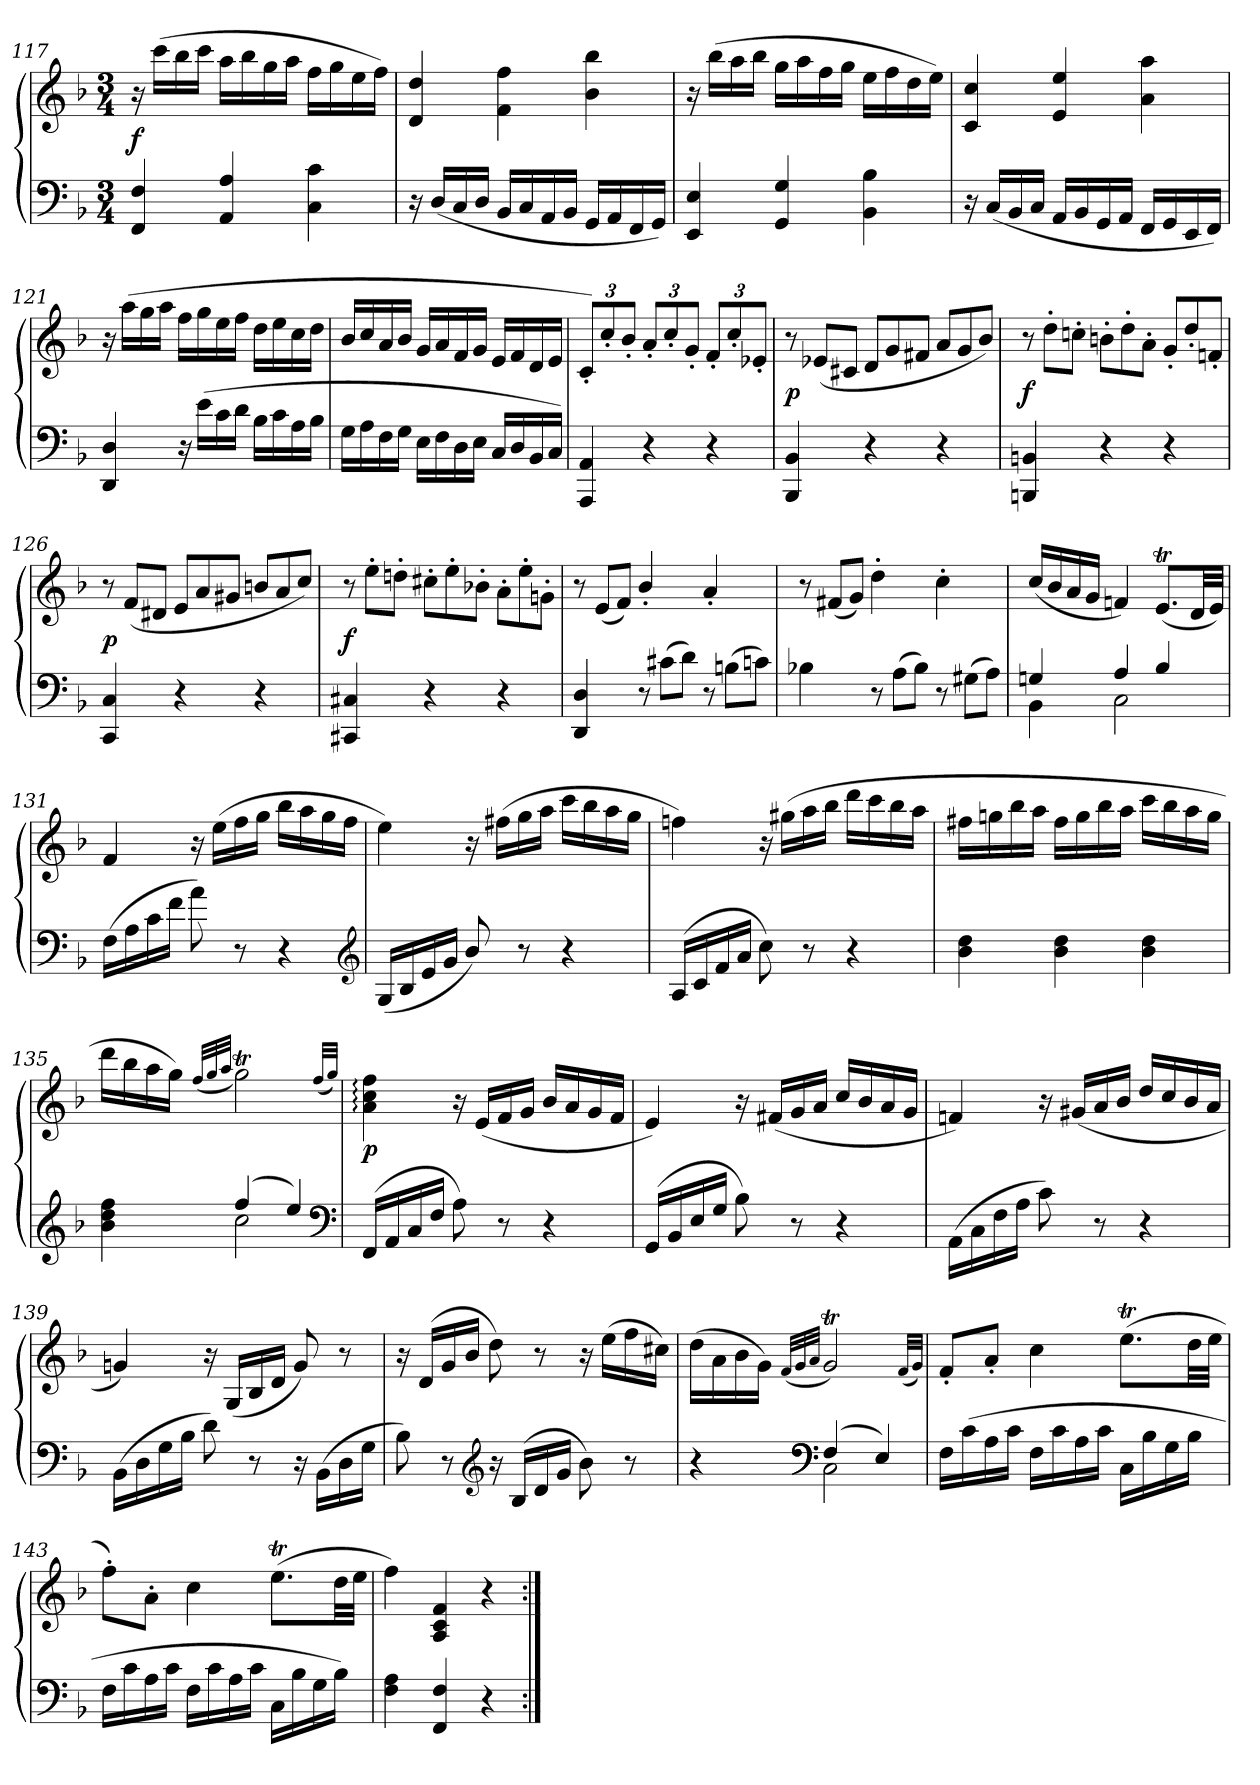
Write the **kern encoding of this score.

**kern	**kern	**dynam
*part1	*part1	*part1
*staff2	*staff1	*staff1/2
*clefF4	*clefG2	*
*k[b-]	*k[b-]	*
*F:	*F:	*
*M3/4	*M3/4	*
=117	=117	=117
4FF 4F	16r	f
.	(16cccLL	.
.	16bb-	.
.	16cccJJ	.
4AA/ 4A/	16aaLL	.
.	16bb-	.
.	16gg	.
.	16aaJJ	.
4C 4c	16ffLL	.
.	16gg	.
.	16ee	.
.	16ffJJ)	.
=118	=118	=118
16r	4d 4dd	.
(16DLL	.	.
16C	.	.
16DJJ	.	.
16BB-LL	4f 4ff	.
16C	.	.
16AA	.	.
16BB-JJ	.	.
16GGLL	4b- 4bb-	.
16AA	.	.
16FF	.	.
16GGJJ)	.	.
=119	=119	=119
4EE 4E	16r	.
.	(16bb-LL	.
.	16aa	.
.	16bb-JJ	.
4GG 4G	16ggLL	.
.	16aa	.
.	16ff	.
.	16ggJJ	.
4BB- 4B-	16eeLL	.
.	16ff	.
.	16dd	.
.	16eeJJ)	.
!!LO:LB:g=z
=120	=120	=120
16r	4c 4cc	.
(16CLL	.	.
16BB-	.	.
16CJJ	.	.
16AALL	4e 4ee	.
16BB-	.	.
16GG	.	.
16AAJJ	.	.
16FFLL	4a 4aa	.
16GG	.	.
16EE	.	.
16FFJJ)	.	.
=121	=121	=121
4DD 4D	16r	.
.	(16aaLL	.
.	16gg	.
.	16aaJJ	.
16r	16ffLL	.
(16eLL	16gg	.
16c	16ee	.
16dJJ	16ffJJ	.
16B-LL	16ddLL	.
16c	16ee	.
16A	16cc	.
16B-JJ	16ddJJ	.
=122	=122	=122
16GLL	16b-/LL	.
16A	16cc/	.
16F	16a/	.
16GJJ	16b-/JJ	.
16ELL	16gLL	.
16F	16a	.
16D	16f	.
16EJJ	16gJJ	.
16CLL	16eLL	.
16D	16f	.
16BB-	16d	.
16CJJ)	16eJJ	.
=123	=123	=123
*	*Xbrackettup	*
4AAA 4AA	12c'L)	.
.	12cc'	.
.	12b-'J	.
4r	12a'L	.
.	12cc'	.
.	12g'J	.
4r	12f'L	.
.	12cc'	.
.	12e-X'J	.
=124	=124	=124
*	*Xtuplet	*
4BBB- 4BB-	12r	p
.	(12e-XL	.
.	12c#XJ	.
4r	12dL	.
.	12g	.
.	12f#XJ	.
4r	12aL	.
.	12g	.
.	12b-J)	.
!!LO:LB:g=z
=125	=125	=125
4BBBn 4BBn	12r	f
.	12dd'L	.
.	12ccn'J	.
4r	12bn'L	.
.	12dd'	.
.	12a'J	.
4r	12g'L	.
.	12dd'	.
.	12fn'J	.
=126	=126	=126
4CC 4C	12r	p
.	(12fL	.
.	12d#XJ	.
4r	12eL	.
.	12a	.
.	12g#XJ	.
4r	12bn/L	.
.	12a/	.
.	12cc/J)	.
=127	=127	=127
4CC#X 4C#X	12r	f
.	12ee'L	.
.	12ddn'J	.
4r	12cc#X'L	.
.	12ee'	.
.	12b-X'J	.
4r	12a'L	.
.	12ee'	.
.	12gn'J	.
=128	=128	=128
4DD 4D	12r	.
.	(12eL	.
.	12fJ)	.
*Xtuplet	*	*
12r	4b-'/	.
(12c#XL	.	.
12dJ)	.	.
12r	4a'	.
(12BnL	.	.
12cnJ)	.	.
=129	=129	=129
4B-X	12r	.
.	(12f#XL	.
.	12gJ)	.
12r	4dd'	.
(12AL	.	.
12B-J)	.	.
12r	4cc'	.
(12G#XL	.	.
12AJ)	.	.
!!LO:LB:g=z
=130	=130	=130
*^	*	*
4Gn	4BB-	(16ccLL	.
.	.	16b-	.
.	.	16a	.
.	.	16gJJ	.
4A	2C	4fn)	.
4B-	.	(8.etL	.
.	.	32dLL	.
.	.	32eJJJ)	.
*v	*v	*	*
=131	=131	=131
(16FLL	4f	.
16A	.	.
16c	.	.
16fJJ	.	.
8a)	16r	.
.	(16eeLL	.
8r	16ff	.
.	16ggJJ	.
4r	16bb-LL	.
.	16aa	.
.	16gg	.
.	16ffJJ	.
*clefG2	*	*
=132	=132	=132
(<16GLL	4ee)	.
16B-	.	.
16e	.	.
16gJJ	.	.
8b-/)	16r	.
.	(16ff#XLL	.
8r	16gg	.
.	16aaJJ	.
4r	16cccLL	.
.	16bb-	.
.	16aa	.
.	16ggJJ	.
=133	=133	=133
(16ALL	4ffn)	.
16c	.	.
16f	.	.
16aJJ	.	.
8cc)	16r	.
.	(16gg#XLL	.
8r	16aa	.
.	16bb-JJ	.
4r	16dddLL	.
.	16ccc	.
.	16bb-	.
.	16aaJJ	.
=134	=134	=134
4b- 4dd	16ff#XLL	.
.	16ggn	.
.	16bb-	.
.	16aaJJ	.
4b- 4dd	16ff#LL	.
.	16gg	.
.	16bb-	.
.	16aaJJ	.
4b- 4dd	16cccLL	.
.	16bb-	.
.	16aa	.
.	16ggJJ	.
!!LO:LB:g=z
=135	=135	=135
*^	*	*
4ryy	4b- 4dd 4ff	16dddLL	.
.	.	16bb-	.
.	.	16aa	.
.	.	16ggJJ)	.
.	.	(32qffLLL	.
.	.	32qgg	.
.	.	32qaaJJJ	.
(4ff	2cc	2ggT)	.
4ee)	.	.	.
*v	*v	*	*
*clefF4	*	*
.	(32qffTTTLLL	.
.	32qggJJJ)	.
=136	=136	=136
(<16FFLL	4a: 4cc: 4ff:	p
16AA	.	.
16C	.	.
16FJJ	.	.
8A)	16r	.
.	(16eLL	.
8r	16f	.
.	16gJJ	.
4r	16b-LL	.
.	16a	.
.	16g	.
.	16fJJ	.
=137	=137	=137
(16GGLL	4e)	.
16BB-	.	.
16E	.	.
16GJJ	.	.
8B-)	16r	.
.	(16f#XLL	.
8r	16g	.
.	16aJJ	.
4r	16ccLL	.
.	16b-	.
.	16a	.
.	16gJJ	.
=138	=138	=138
(16AALL	4fn)	.
16C	.	.
16F	.	.
16AJJ	.	.
8c)	16r	.
.	(16g#XLL	.
8r	16a	.
.	16b-JJ	.
4r	16dd/LL	.
.	16cc/	.
.	16b-/	.
.	16a/JJ	.
=139	=139	=139
(16BB-LL	4gn)	.
16D	.	.
16G	.	.
16B-JJ	.	.
8d)	16r	.
.	(16GLL	.
8r	16B-	.
.	16dJJ	.
16r	8g)	.
(16BB-LL	.	.
16D	8r	.
16GJJ	.	.
!!LO:LB:g=z
=140	=140	=140
8B-)	16r	.
.	(16dLL	.
8r	16g	.
.	16b-JJ	.
*clefG2	*	*
16r	8dd)	.
(16B-LL	.	.
16d	8r	.
16gJJ	.	.
8b-)	16r	.
.	(16eeLL	.
8r	16ff	.
.	16cc#XJJ)	.
=141	=141	=141
*^	*	*
4r	4ryy	(16dd\LL	.
.	.	16a\	.
.	.	16b-\	.
.	.	16g\JJ)	.
*clefF4	*	*	*
.	.	(32qfLLL	.
.	.	32qg	.
.	.	32qaJJJ	.
(4F	2C	2gT)	.
4E)	.	.	.
*v	*v	*	*
.	(32qfTTTLLL	.
.	32qgJJJ)	.
=142	=142	=142
16FLL	8f'L	.
(16c	.	.
16A	8a'J	.
16cJJ	.	.
16FLL	4cc	.
16c	.	.
16A	.	.
16cJJ	.	.
16CLL	(8.eetL	.
16B-	.	.
16G	.	.
16B-JJ	32ddLL	.
.	32eeJJJ	.
=143	=143	=143
16FLL	8ff'L)	.
16c	.	.
16A	8a'J	.
16cJJ	.	.
16FLL	4cc	.
16c	.	.
16A	.	.
16cJJ	.	.
16CLL	(8.eetL	.
16B-	.	.
16G	.	.
16B-JJ)	32ddLL	.
.	32eeJJJ	.
=144	=144	=144
4F 4A	4ff)	.
4FF 4F	4A 4c 4f	.
4r	4r	.
=:|!	=:|!	=:|!
*-	*-	*-
